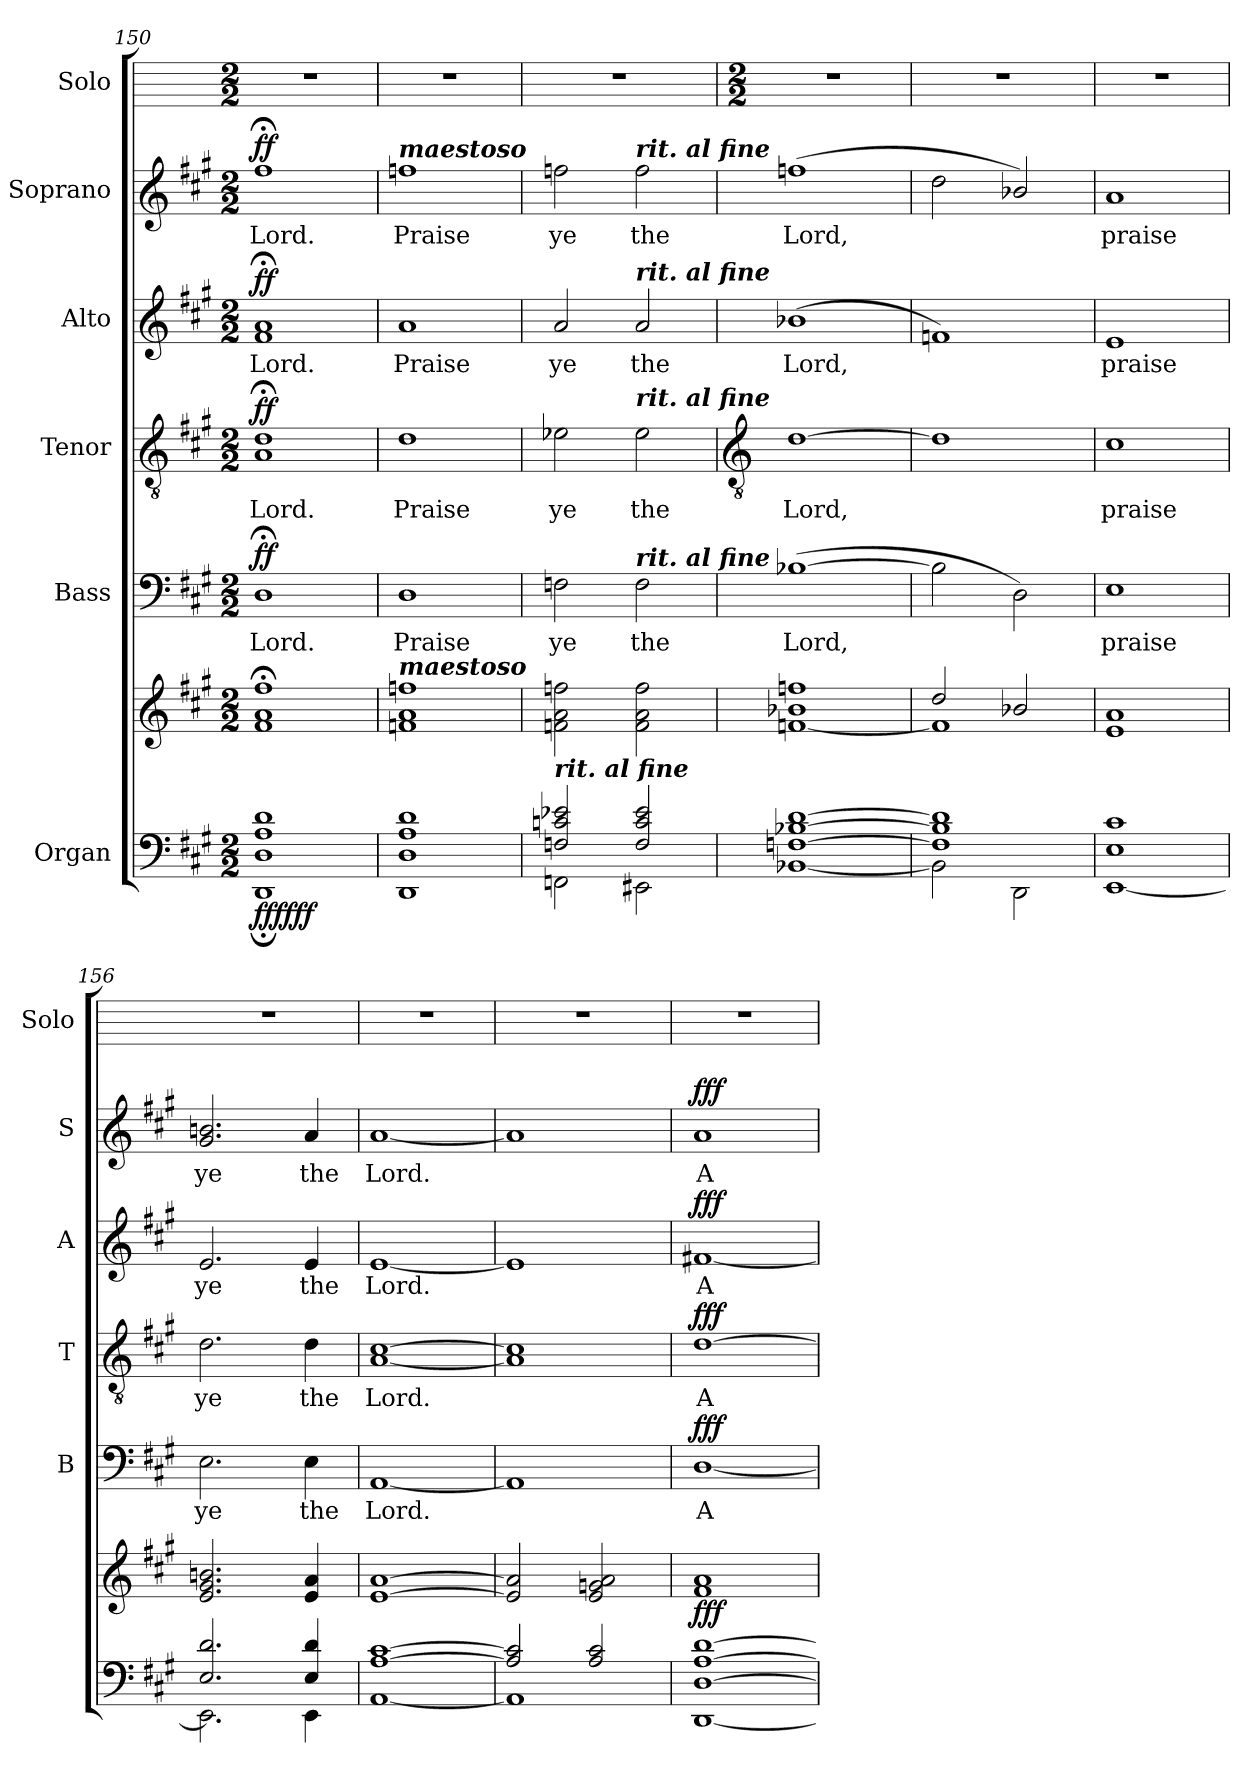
**kern	**kern	**dynam	**kern	**text	**dynam	**kern	**text	**dynam	**kern	**text	**dynam	**kern	**text	**dynam	**kern
*part6	*part6	*part6	*part5	*part5	*part5	*part4	*part4	*part4	*part3	*part3	*part3	*part2	*part2	*part2	*part1
*staff7	*staff6	*staff6/7	*staff5	*staff5	*staff5	*staff4	*staff4	*staff4	*staff3	*staff3	*staff3	*staff2	*staff2	*staff2	*staff1
*I"Organ	*	*	*I"Bass	*	*	*I"Tenor	*	*	*I"Alto	*	*	*I"Soprano	*	*	*I"Solo
*	*	*	*I'B	*	*	*I'T	*	*	*I'A	*	*	*I'S	*	*	*I'Solo
*clefF4	*clefG2	*	*clefF4	*	*	*clefGv2	*	*	*clefG2	*	*	*clefG2	*	*	*
*k[f#c#g#]	*k[f#c#g#]	*	*k[f#c#g#]	*	*	*k[f#c#g#]	*	*	*k[f#c#g#]	*	*	*k[f#c#g#]	*	*	*
*A:	*A:	*	*A:	*	*	*A:	*	*	*A:	*	*	*A:	*	*	*
*M2/2	*M2/2	*	*M2/2	*	*	*M2/2	*	*	*M2/2	*	*	*M2/2	*	*	*M2/2
=150	=150	=150	=150	=150	=150	=150	=150	=150	=150	=150	=150	=150	=150	=150	=150
*^	*	*	*	*	*	*	*	*	*	*	*	*	*	*	*
!	!	!	!LO:DY:b=2	!	!LO:LY:b	!	!	!LO:LY:b	!	!	!LO:LY:b	!	!	!LO:LY:b	!	!
!	!	!	!LO:DY:n=1:b=2	!	!	!	!	!	!	!	!	!	!	!	!	!
!	!	!	!LO:DY:n=2:b	!	!	!LO:DY:b	!	!	!LO:DY:b	!	!	!LO:DY:b	!	!	!LO:DY:b	!
1D/ 1A/ 1d/	1DD;\	1f#;< 1a;< 1ff#;<	ff ff ff	1D;<	Lord.	ff	1A;< 1d;<	Lord.	ff	1f#;< 1a;<	Lord.	ff	1ff#;<	Lord.	ff	1r
=151	=151	=151	=151	=151	=151	=151	=151	=151	=151	=151	=151	=151	=151	=151	=151	=151
!	!	!	!	!	!	!	!	!	!	!	!	!	!LO:TX:a:Bi:t=maestoso	!	!	!
!	!	!LO:TX:a:Bi:t=maestoso	!	!	!	!	!	!	!	!	!	!	!	!	!	!
!	!	!	!	!	!LO:LY:b	!	!	!LO:LY:b	!	!	!LO:LY:b	!	!	!LO:LY:b	!	!
1D/ 1A/ 1d/	1DD\	1fn 1a 1ffn	.	1D	Praise	.	1d	Praise	.	1a	Praise	.	1ffn	Praise	.	1r
=152	=152	=152	=152	=152	=152	=152	=152	=152	=152	=152	=152	=152	=152	=152	=152	=152
!LO:TX:a:Bi:t=rit. al fine	!	!	!	!	!	!	!	!	!	!	!	!	!	!	!	!
!	!	!	!	!	!LO:LY:b	!	!	!LO:LY:b	!	!	!LO:LY:b	!	!	!LO:LY:b	!	!
2Fn/ 2cn/ 2e-X/	2FFn\	2fn 2a 2ffn	.	2Fn	ye	.	2e-X	ye	.	2a	ye	.	2ffn	ye	.	1r
!	!	!	!	!	!	!	!	!	!	!	!	!	!LO:TX:a:Bi:t=rit. al fine	!	!	!
!	!	!	!	!	!	!	!	!	!	!LO:TX:a:Bi:t=rit. al fine	!	!	!	!	!	!
!	!	!	!	!	!	!	!LO:TX:a:Bi:t=rit. al fine	!	!	!	!	!	!	!	!	!
!	!	!	!	!LO:TX:a:Bi:t=rit. al fine	!	!	!	!	!	!	!	!	!	!	!	!
!	!	!	!	!	!LO:LY:b	!	!	!LO:LY:b	!	!	!LO:LY:b	!	!	!LO:LY:b	!	!
2F/ 2c/ 2e-/	2EE#X\	2f 2a 2ff	.	2F	the	.	2e-	the	.	2a	the	.	2ff	the	.	.
!!LO:LB:g=z
=153	=153	=153	=153	=153	=153	=153	=153	=153	=153	=153	=153	=153	=153	=153	=153	=153
*	*	*	*	*	*	*	*clefGv2	*	*	*	*	*	*	*	*	*
*	*	*	*	*	*	*	*	*	*	*	*	*	*	*	*	*M2/2
*	*	*^	*	*	*	*	*	*	*	*	*	*	*	*	*	*
!	!	!	!	!	!	!LO:LY:b	!	!	!LO:LY:b	!	!	!LO:LY:b	!	!	!LO:LY:b	!	!
[1Fn/ [1B-X/ [1d/	[1BB-X\	1b-X/ 1ffn/	[1fn\	.	(>[1B-X	Lord,	.	[1d	Lord,	.	(<1b-X	Lord,	.	(>1ffn	Lord,	.	1r
=154	=154	=154	=154	=154	=154	=154	=154	=154	=154	=154	=154	=154	=154	=154	=154	=154	=154
1F/] 1B-/] 1d/]	2BB-\]	2dd/	1f\]	.	2B-]	.	.	1d]	.	.	1fn/)	.	.	2dd	.	.	1r
.	2DD\	2b-X/	.	.	2D\)	.	.	.	.	.	.	.	.	2b-X/)	.	.	.
=155	=155	=155	=155	=155	=155	=155	=155	=155	=155	=155	=155	=155	=155	=155	=155	=155	=155
!	!	!	!	!	!	!LO:LY:b	!	!	!LO:LY:b	!	!	!LO:LY:b	!	!	!LO:LY:b	!	!
1E/ 1c#/	[1EE\	1e/ 1a/	1ryy	.	1E	praise	.	1c#	praise	.	1e	praise	.	1a	praise	.	1r
=156	=156	=156	=156	=156	=156	=156	=156	=156	=156	=156	=156	=156	=156	=156	=156	=156	=156
!	!	!	!	!	!	!LO:LY:b	!	!	!LO:LY:b	!	!	!LO:LY:b	!	!	!LO:LY:b	!	!
2.E/ 2.d/	2.EE\]	2.e/ 2.g#/ 2.bn/	1ryy	.	2.E	ye	.	2.d	ye	.	2.e	ye	.	2.g# 2.bn	ye	.	1r
!	!	!	!	!	!	!LO:LY:b	!	!	!LO:LY:b	!	!	!LO:LY:b	!	!	!LO:LY:b	!	!
4E/ 4d/	4EE\	4e/ 4a/	.	.	4E	the	.	4d	the	.	4e	the	.	4a	the	.	.
=157	=157	=157	=157	=157	=157	=157	=157	=157	=157	=157	=157	=157	=157	=157	=157	=157	=157
!	!	!	!	!	!	!LO:LY:b	!	!	!LO:LY:b	!	!	!LO:LY:b	!	!	!LO:LY:b	!	!
[1A/ [1c#/	[1AA\	[1e/ [1a/	1ryy	.	[1AA	Lord.	.	[1A [1c#	Lord.	.	[1e	Lord.	.	[1a	Lord.	.	1r
=158	=158	=158	=158	=158	=158	=158	=158	=158	=158	=158	=158	=158	=158	=158	=158	=158	=158
2A/] 2c#/]	1AA\]	2e/] 2a/]	1ryy	.	1AA]	.	.	1A] 1c#]	.	.	1e]	.	.	1a]	.	.	1r
2A/ 2c#/	.	2e/ 2gn/ 2a/	.	.	.	.	.	.	.	.	.	.	.	.	.	.	.
=159	=159	=159	=159	=159	=159	=159	=159	=159	=159	=159	=159	=159	=159	=159	=159	=159	=159
!	!	!	!	!LO:DY:b	!	!LO:LY:b	!LO:DY:b	!	!LO:LY:b	!LO:DY:b	!	!LO:LY:b	!LO:DY:b	!	!LO:LY:b	!LO:DY:b	!
[1D/ [1A/ [1d/	[1DD\	1f#/ 1a/	1ryy	fff	[1D/	A-	fff	[1d	A-	fff	[1f#X	A-	fff	1a	A-	fff	1r
*v	*v	*	*	*	*	*	*	*	*	*	*	*	*	*	*	*	*
*	*v	*v	*	*	*	*	*	*	*	*	*	*	*	*	*	*
=	=	=	=	=	=	=	=	=	=	=	=	=	=	=	=
*-	*-	*-	*-	*-	*-	*-	*-	*-	*-	*-	*-	*-	*-	*-	*-
